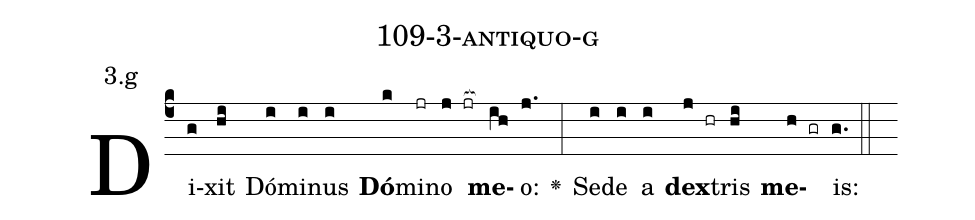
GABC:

name: 109-3-antiquo-g;
annotation: 3.g;
%%
(c4)Di(g)xit(hi) Dó(i)mi(i)nus(i) <b>Dó</b>(k)mi(jr)no(j jr[ocb:1{]) <b>me</b>(ih[ocb:0}])o:(j.) <v>\greheightstar</v>(:) Se(i)de(i) a(i) <b>dex</b>(j hr)tris(hi) <b>me</b>(h gr)is:(g.) (::)


%E(i) u(i) o(j) u(hi) a(h) e.(g.) (::)
